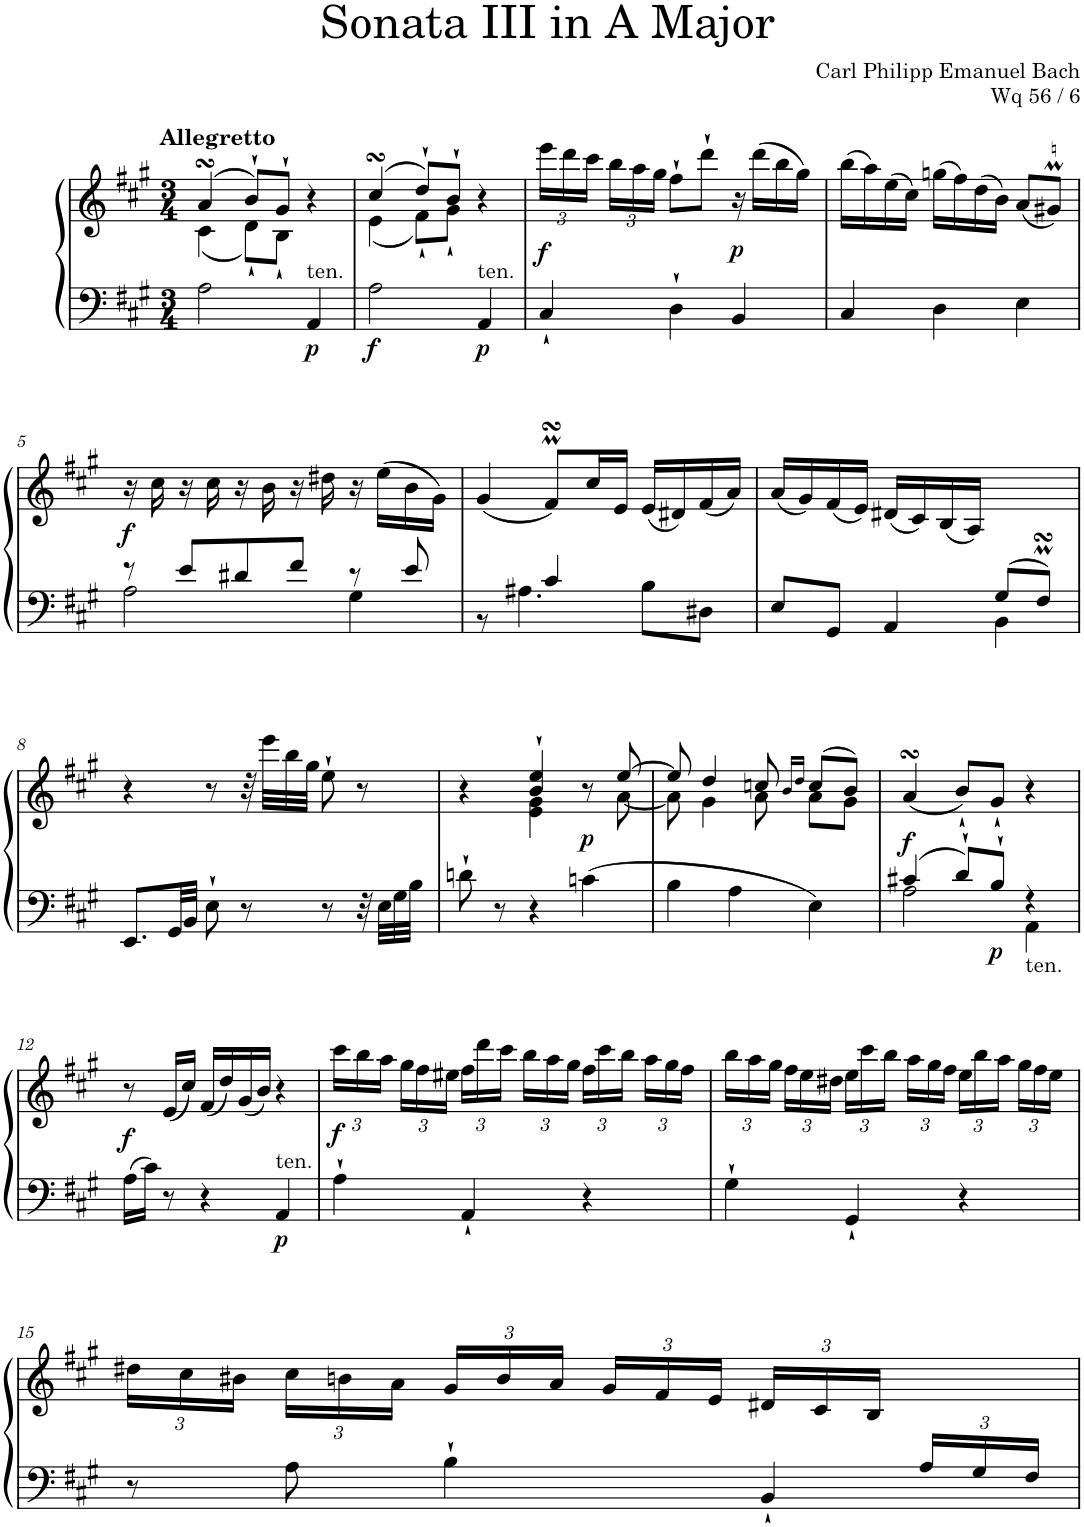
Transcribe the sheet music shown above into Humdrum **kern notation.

**kern	**kern	**dynam
*part1	*part1	*part1
*staff2	*staff1	*staff1/2
*I"Фортепиано	*	*
*clefF4	*clefG2	*
*k[f#c#g#]	*k[f#c#g#]	*
*A:	*A:	*
*M3/4	*M3/4	*
=1	=1	=1
*	*^	*
!	!LO:TX:a:B:t=Аllegretto	!	!
2A\	(>4asSSs/	(<4c#\	.
.	8b``</L)	8d\L)	.
.	8g#`/J	8B`\J	.
!LO:TX:a:t=ten.	!	!	!
!	!	!	!LO:DY:b=2
4AA/	4r	4ryy	p
=2	=2	=2	=2
!	!	!	!LO:DY:b=2
2A\	(>4cc#sSsS/	(<4e\	f
.	8dd``</L)	8f#\L)	.
.	8b`/J	8g#`\J	.
!LO:TX:a:t=ten.	!	!	!
!	!	!	!LO:DY:b=2
4AA/	4r	4ryy	p
*	*v	*v	*
=3	=3	=3
*	*Xbrackettup	*
*	*^	*
!	!	!	!LO:DY:b
*	*v	*v	*
4C#`/	24eee\LL	f
.	24ddd\	.
.	24ccc#\JJ	.
.	24bb\LL	.
.	24aa\	.
.	24gg#\JJ	.
4D`\	8ff#`\L	.
.	8ddd`\J	.
!	!	!LO:DY:b
4BB/	16r	p
.	(>16ddd\LL	.
.	16bb\	.
.	16gg#\JJ)	.
=4	=4	=4
4C#/	(>16bb\LL	.
.	16aa\)	.
.	(>16ee\	.
.	16cc#\JJ)	.
4D\	(>16ggn\LL	.
.	16ff#\)	.
.	(>16dd\	.
.	16b\JJ)	.
4E\	(<8a/L	.
.	8g#Xm/J)	.
!!LO:LB:g=z
=5	=5	=5
*^	*	*
!	!	!	!LO:DY:a=2
8r	2A\	16r	f
.	.	16cc#\	.
8e/L	.	16r	.
.	.	16cc#\	.
8d#X/	.	16r	.
.	.	16b\	.
8f#/J	.	16r	.
.	.	16dd#X\	.
8r	4G#\	16r	.
.	.	(>16ee\LL	.
8e/	.	16b\	.
.	.	16g#\JJ)	.
=6	=6	=6	=6
4ryy	8r	(<4g#/	.
.	4.A#X\	.	.
4c#/	.	8f#MsSSS/L)	.
.	.	16cc#/L	.
.	.	16e/JJ	.
4ryy	8B\L	(<16e/LL	.
.	.	16d#X/)	.
.	8D#X\J	(<16f#/	.
.	.	16a/JJ)	.
=7	=7	=7	=7
8E/L	2ryy	(<16a/LL	.
.	.	16g#/)	.
8GG#/J	.	(<16f#/	.
.	.	16e/JJ)	.
4AA/	.	(<16d#X/LL	.
.	.	16c#/)	.
.	.	(<16B/	.
.	.	16A/JJ)	.
8G#/L	4BB\	4ryy	.
8F#MsSSS/J	.	.	.
*v	*v	*	*
!!LO:LB:g=z
=8	=8	=8
8.EE/L	4r	.
32GG#/LL	.	.
32BB/JJJ	.	.
8E`\	8r	.
8r	32r	.
.	32eee\LLL	.
.	32bb\	.
.	32gg#\JJJ	.
8r	8ee`\	.
32r	8r	.
32E\LLL	.	.
32G#\	.	.
32B\JJJ	.	.
=9	=9	=9
*	*^	*
8dn`\	4r	4ryy	.
8r	.	.	.
4r	4b/` 4ee/`	4e\ 4g#\	.
!	!	!	!LO:DY:b
4cn\	8r	8ryy	p
.	[8ee/	[8a\	.
=10	=10	=10	=10
4B\	8ee/]	8a\]	.
.	4dd/	4g#\	.
4A\	.	.	.
.	8ccn/	8a\	.
.	16qb/LL	.	.
.	16qdd/JJ	.	.
4E\	(>8cc/L	8a\L	.
.	8b/J)	8g#\J	.
=11	=11	=11	=11
*^	*	*	*
!	!	!	!	!LO:DY:b
*	*	*v	*v	*
4c#X/	2A\	(<4asSSs/	f
8d`/L	.	8b`/L)	.
!	!	!	!LO:DY:b=2
8B`/J	.	8g#`/J	p
!LO:TX:b:t=ten.	!	!	!
4r	4AA\	4r	.
!!LO:LB:g=z
=12	=12	=12	=12
!	!	!	!LO:DY:b
*v	*v	*	*
16A\LL	8r	f
16c#\JJ	.	.
8r	(<16e/LL	.
.	16cc#/JJ)	.
4r	(<16f#/LL	.
.	16dd/)	.
.	(<16g#/	.
.	16b/JJ)	.
!LO:TX:a:t=ten.	!	!
!	!	!LO:DY:b=2
4AA/	4r	p
=13	=13	=13
!	!	!LO:DY:b
4A`\	24ccc#\LL	f
.	24bb\	.
.	24aa\JJ	.
.	24gg#\LL	.
.	24ff#\	.
.	24ee#X\JJ	.
4AA`/	24ff#\LL	.
.	24ddd\	.
.	24ccc#\JJ	.
.	24bb\LL	.
.	24aa\	.
.	24gg#\JJ	.
4r	24ff#\LL	.
.	24ccc#\	.
.	24bb\JJ	.
.	24aa\LL	.
.	24gg#\	.
.	24ff#\JJ	.
=14	=14	=14
4G#`\	24bb\LL	.
.	24aa\	.
.	24gg#\JJ	.
.	24ff#\LL	.
.	24ee\	.
.	24dd#X\JJ	.
4GG#`/	24ee\LL	.
.	24ccc#\	.
.	24bb\JJ	.
.	24aa\LL	.
.	24gg#\	.
.	24ff#\JJ	.
4r	24ee\LL	.
.	24bb\	.
.	24aa\JJ	.
.	24gg#\LL	.
.	24ff#\	.
.	24ee\JJ	.
!!LO:LB:g=z
=15	=15	=15
*^	*	*
8ryy	8r	24dd#X\LL	.
.	.	24cc#\	.
.	.	24b#X\JJ	.
.	8A\	24cc#\LL	.
.	.	24bn\	.
.	.	24a\JJ	.
.	4B`\	24g#/LL	.
.	.	24b/	.
.	.	24a/JJ	.
.	.	24g#/LL	.
.	.	24f#/	.
.	.	24e/JJ	.
.	4BB`/	24d#X/LL	.
.	.	24c#/	.
.	.	24B/JJ	.
*Xbrackettup	*	*	*
24A/LL	.	8ryy	.
24G#/	.	.	.
24F#/JJ	.	.	.
*v	*v	*	*
=	=	=
*-	*-	*-
